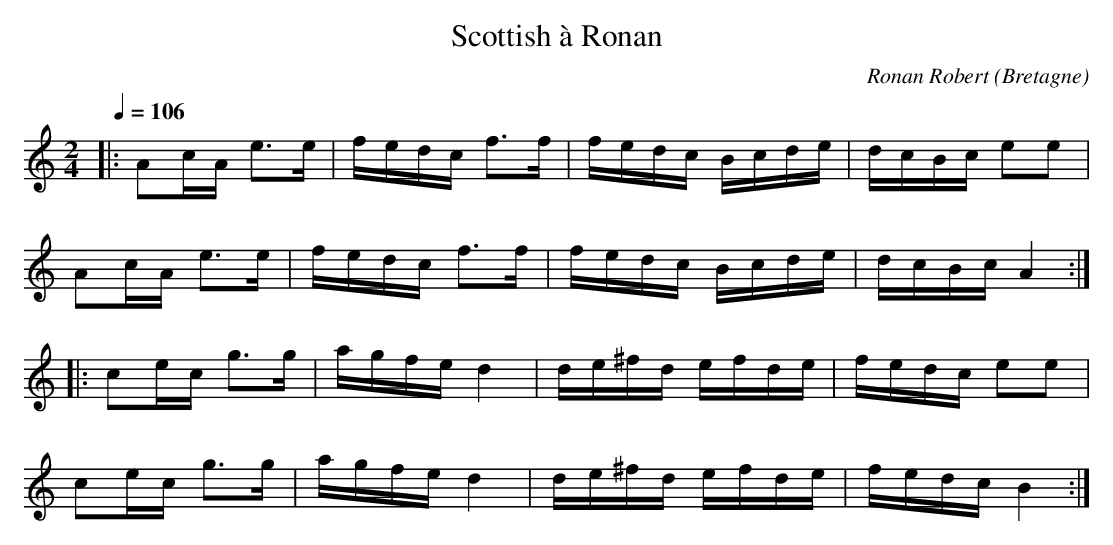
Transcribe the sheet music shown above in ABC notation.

X:1
T:Scottish à Ronan
C:Ronan Robert
O:Bretagne
M:2/4
L:1/16
Q:1/4=106
K:C
|:A2cA e3e | fedc f3f | fedc Bcde | dcBc e2e2 |
A2cA e3e | fedc f3f | fedc Bcde | dcBc A4 ::
c2ec g3g | agfe d4 | de^fd efde | fedc e2e2 |
c2ec g3g | agfe d4 | de^fd efde | fedc B4 :|
